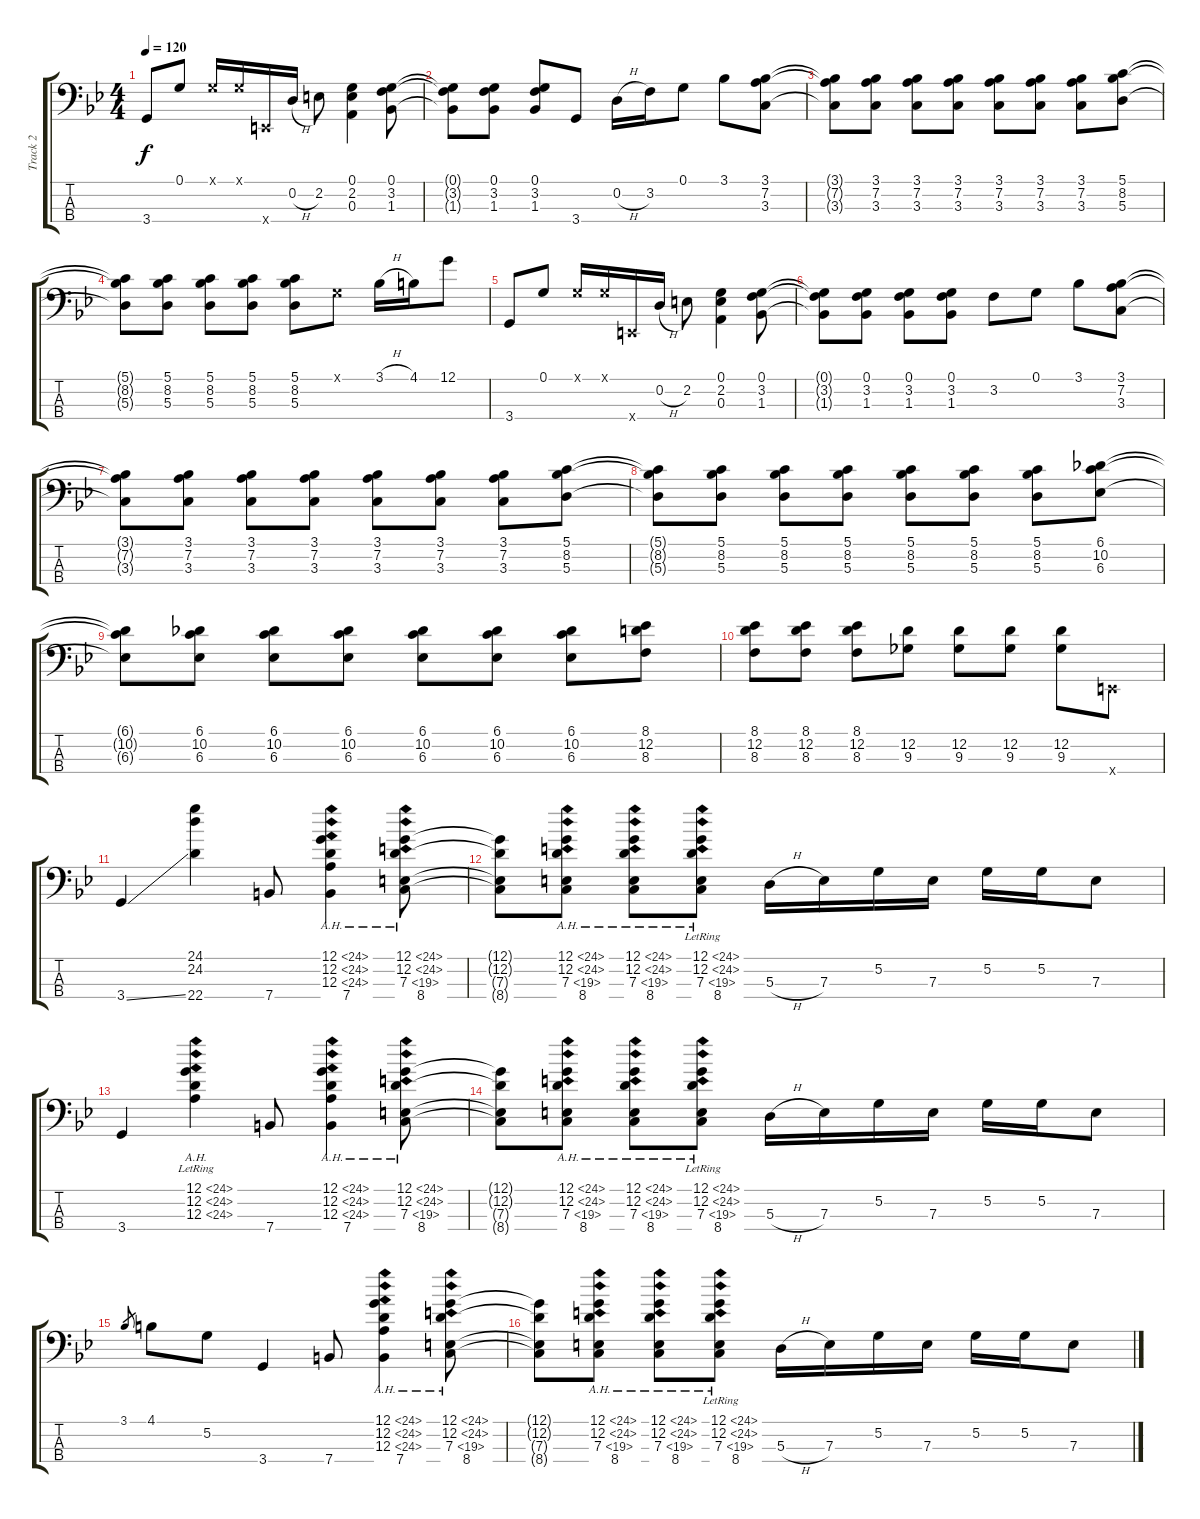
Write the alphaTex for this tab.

\track ("Track 2" "Track 2") {instrument slapbass1}
\staff {score tabs}
\tuning (G2 D2 A1 E1) {hide}
\ts (4 4)
\tempo 120
\clef f4
\ks bb
3.4.8{dy f} 0.1.8 0.1{x}.16 0.1{x}.16 0.4{x}.16 0.2{h}.16 2.2.8 (0.1 2.2 0.3).4 (0.1 3.2 1.3).8 |
(0.1{t} 3.2{t} 1.3{t}).8 (0.1 3.2 1.3).8 (0.1 3.2 1.3).8 3.4.8 0.2{h}.16 3.2.16 0.1.8 3.1.8 (3.1 7.2 3.3).8 |
(3.1{t} 7.2{t} 3.3{t}).8 (3.1 7.2 3.3).8 (3.1 7.2 3.3).8 (3.1 7.2 3.3).8 (3.1 7.2 3.3).8 (3.1 7.2 3.3).8 (3.1 7.2 3.3).8 (5.1 8.2 5.3).8 |
(5.1{t} 8.2{t} 5.3{t}).8 (5.1 8.2 5.3).8 (5.1 8.2 5.3).8 (5.1 8.2 5.3).8 (5.1 8.2 5.3).8 0.1{x}.8 3.1{h}.16 4.1.16 12.1.8 |
3.4.8 0.1.8 0.1{x}.16 0.1{x}.16 0.4{x}.16 0.2{h}.16 2.2.8 (0.1 2.2 0.3).4 (0.1 3.2 1.3).8 |
(0.1{t} 3.2{t} 1.3{t}).8 (0.1 3.2 1.3).8 (0.1 3.2 1.3).8 (0.1 3.2 1.3).8 3.2.8 0.1.8 3.1.8 (3.1 7.2 3.3).8 |
(3.1{t} 7.2{t} 3.3{t}).8 (3.1 7.2 3.3).8 (3.1 7.2 3.3).8 (3.1 7.2 3.3).8 (3.1 7.2 3.3).8 (3.1 7.2 3.3).8 (3.1 7.2 3.3).8 (5.1 8.2 5.3).8 |
(5.1{t} 8.2{t} 5.3{t}).8 (5.1 8.2 5.3).8 (5.1 8.2 5.3).8 (5.1 8.2 5.3).8 (5.1 8.2 5.3).8 (5.1 8.2 5.3).8 (5.1 8.2 5.3).8 (6.1 10.2 6.3).8 |
(6.1{t} 10.2{t} 6.3{t}).8 (6.1 10.2 6.3).8 (6.1 10.2 6.3).8 (6.1 10.2 6.3).8 (6.1 10.2 6.3).8 (6.1 10.2 6.3).8 (6.1 10.2 6.3).8 (8.1 12.2 8.3).8 |
(8.1 12.2 8.3).8 (8.1 12.2 8.3).8 (8.1 12.2 8.3).8 (12.2 9.3).8 (12.2 9.3).8 (12.2 9.3).8 (12.2 9.3).8 0.4{x}.8 |
3.4{ss}.4 (24.1 24.2 22.4).4 7.4.8 (12.1{ah 12} 12.2{ah 12} 12.3{ah 12} 7.4).4 (12.1{ah 12} 12.2{ah 12} 7.3{ah 12} 8.4).8 |
(12.1{t} 12.2{t} 7.3{t} 8.4{t}).8 (12.1{ah 12} 12.2{ah 12} 7.3{ah 12} 8.4).8 (12.1{ah 12} 12.2{ah 12} 7.3{ah 12} 8.4).8 (12.1{ah 12 lr} 12.2{ah 12 lr} 7.3{ah 12 lr} 8.4).8 5.3{h}.16 7.3.16 5.2.16 7.3.16 5.2.16 5.2.16 7.3.8 |
3.4.4 (12.1{ah 12 lr} 12.2{ah 12 lr} 12.3{ah 12 lr}).4 7.4.8 (12.1{ah 12} 12.2{ah 12} 12.3{ah 12} 7.4).4 (12.1{ah 12} 12.2{ah 12} 7.3{ah 12} 8.4).8 |
(12.1{t} 12.2{t} 7.3{t} 8.4{t}).8 (12.1{ah 12} 12.2{ah 12} 7.3{ah 12} 8.4).8 (12.1{ah 12} 12.2{ah 12} 7.3{ah 12} 8.4).8 (12.1{ah 12 lr} 12.2{ah 12 lr} 7.3{ah 12 lr} 8.4).8 5.3{h}.16 7.3.16 5.2.16 7.3.16 5.2.16 5.2.16 7.3.8 |
3.1.8{gr} 4.1.8 5.2.8 3.4.4 7.4.8 (12.1{ah 12} 12.2{ah 12} 12.3{ah 12} 7.4).4 (12.1{ah 12} 12.2{ah 12} 7.3{ah 12} 8.4).8 |
(12.1{t} 12.2{t} 7.3{t} 8.4{t}).8 (12.1{ah 12} 12.2{ah 12} 7.3{ah 12} 8.4).8 (12.1{ah 12} 12.2{ah 12} 7.3{ah 12} 8.4).8 (12.1{ah 12 lr} 12.2{ah 12 lr} 7.3{ah 12 lr} 8.4).8 5.3{h}.16 7.3.16 5.2.16 7.3.16 5.2.16 5.2.16 7.3.8
